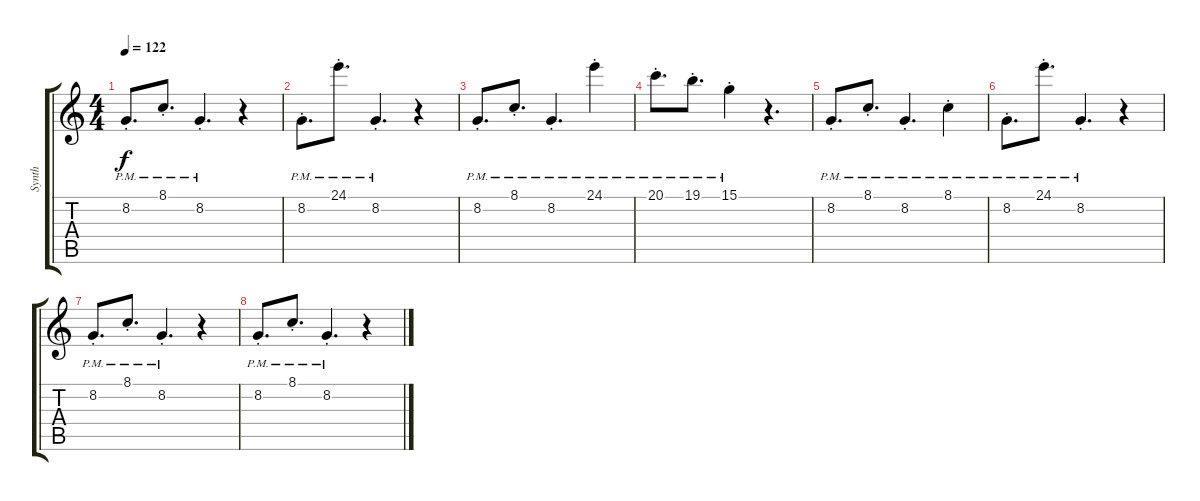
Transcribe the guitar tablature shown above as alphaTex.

\track ("Synth" "Synth") {instrument lead2sawtooth}
\staff {score tabs}
\tuning (E4 B3 G3 D3 A2 E2) {hide}
\ts (4 4)
\tempo 122
\clef g2
\ks c
8.2{pm st}.8{d dy f} 8.1{pm st}.8{d} 8.2{pm st}.4{d} r.4 |
8.2{pm st}.8{d} 24.1{pm st}.8{d} 8.2{pm st}.4{d} r.4 |
8.2{pm st}.8{d} 8.1{pm st}.8{d} 8.2{pm st}.4{d} 24.1{pm st}.4 |
20.1{pm st}.8{d} 19.1{pm st}.8{d} 15.1{pm st}.4 r.4{d} |
8.2{pm st}.8{d} 8.1{pm st}.8{d} 8.2{pm st}.4{d} 8.1{pm st}.4 |
8.2{pm st}.8{d} 24.1{pm st}.8{d} 8.2{pm st}.4{d} r.4 |
8.2{pm st}.8{d} 8.1{pm st}.8{d} 8.2{pm st}.4{d} r.4 |
8.2{pm st}.8{d} 8.1{pm st}.8{d} 8.2{pm st}.4{d} r.4
